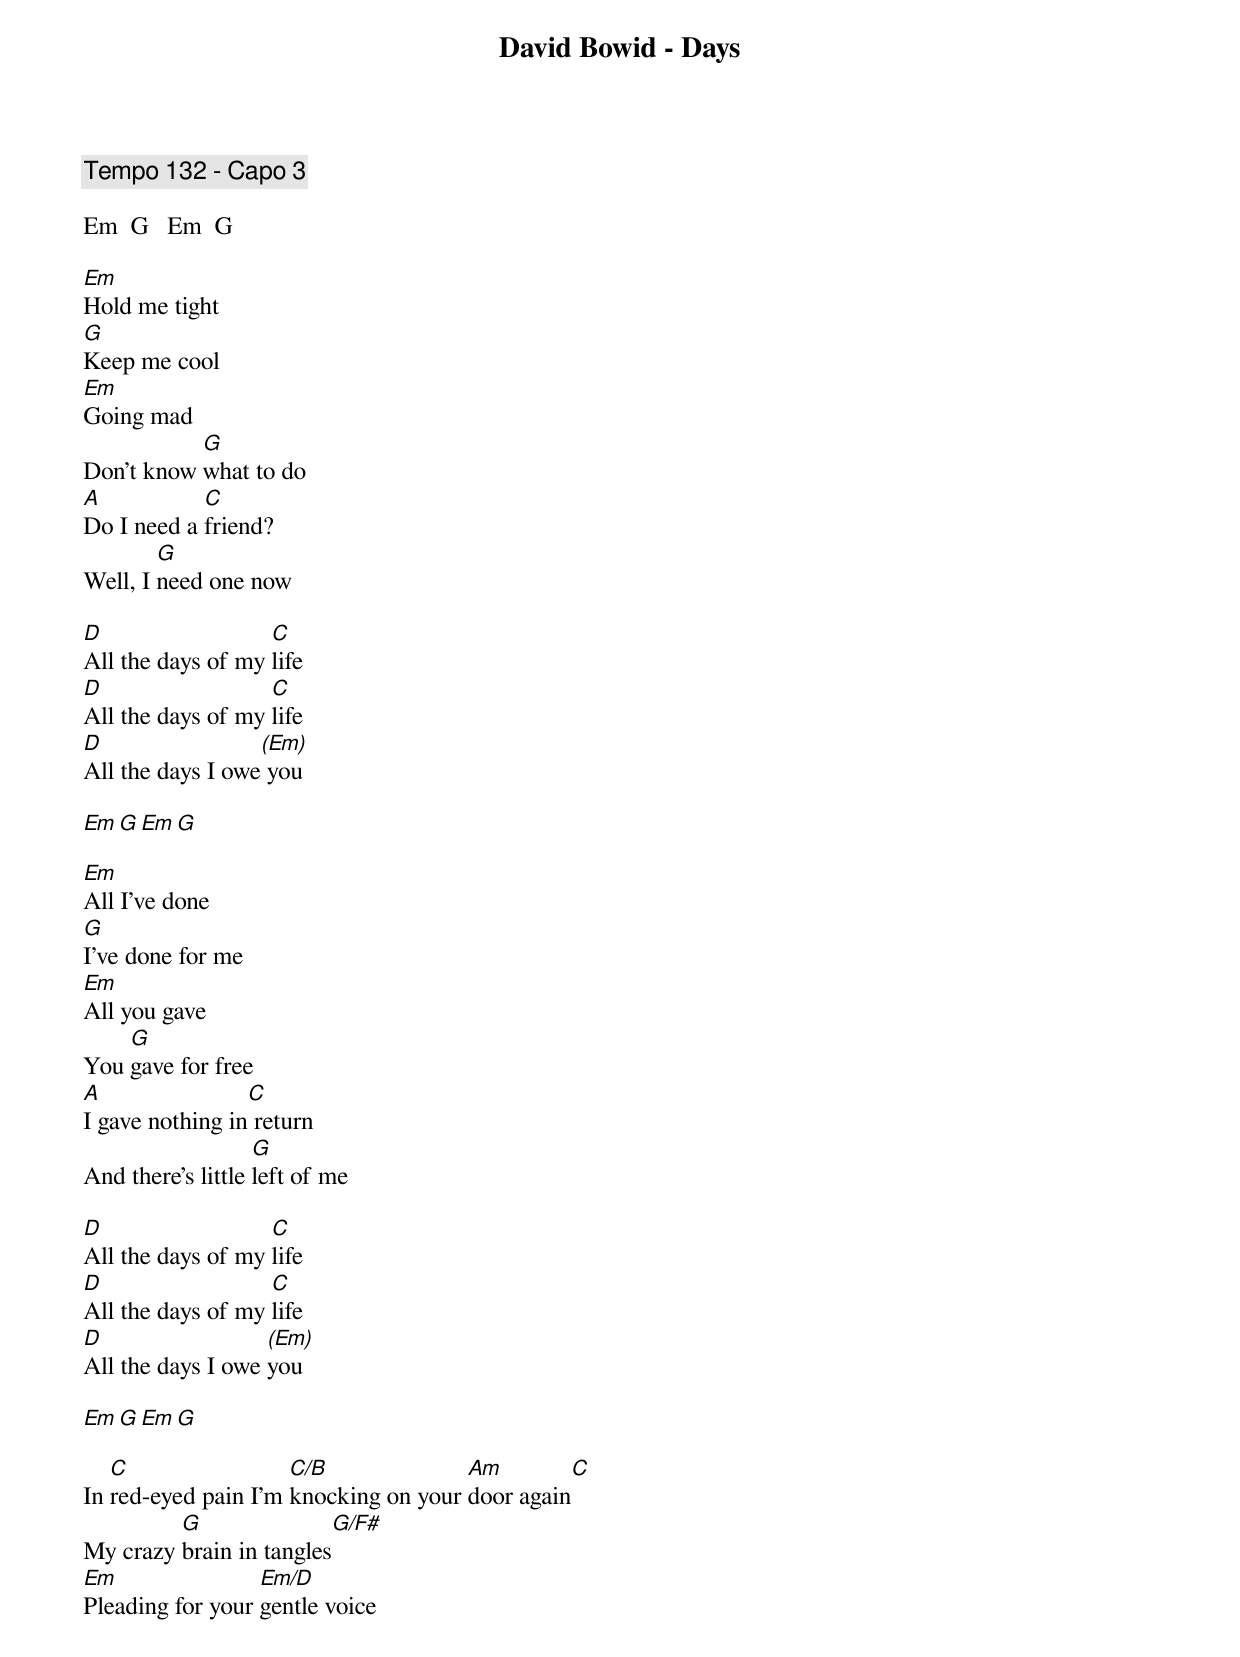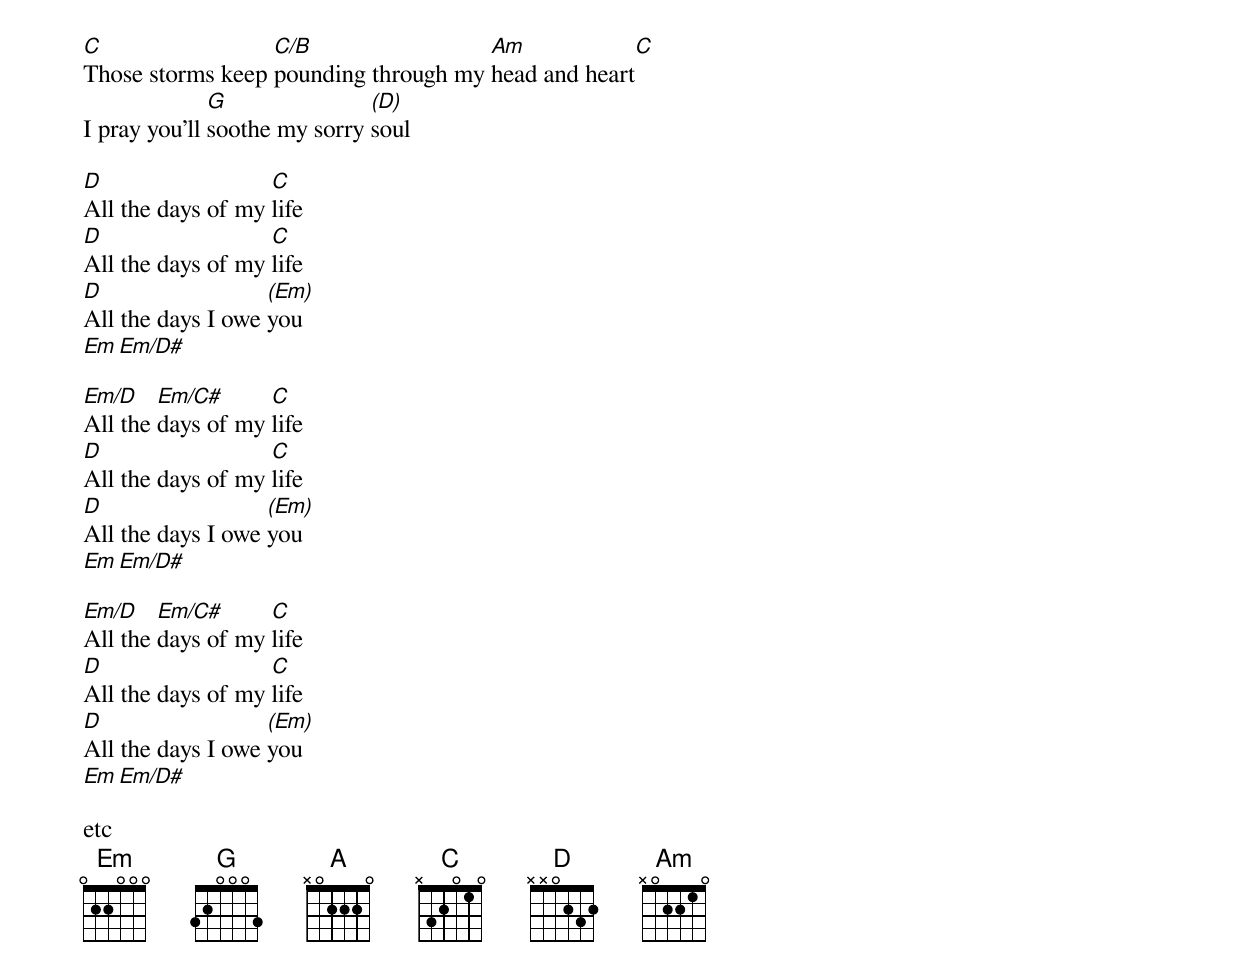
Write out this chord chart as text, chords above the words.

David Bowid - Days

Tempo 132 - Capo 3

Em  G   Em  G

Em
Hold me tight
G
Keep me cool
Em
Going mad
           G
Don't know what to do
A           C
Do I need a friend?
        G
Well, I need one now

D                  C
All the days of my life
D                  C
All the days of my life
D                 (Em)
All the days I owe you

Em  G   Em  G

Em
All I've done
G
I've done for me
Em
All you gave
    G
You gave for free
A                C
I gave nothing in return
                   G
And there's little left of me

D                  C
All the days of my life
D                  C
All the days of my life
D                  (Em)
All the days I owe you

Em  G   Em  G

   C                 C/B              Am        C
In red-eyed pain I'm knocking on your door again
         G               G/F#
My crazy brain in tangles
Em                Em/D
Pleading for your gentle voice
C                 C/B                 Am            C
Those storms keep pounding through my head and heart
              G               (D)
I pray you'll soothe my sorry soul

D                  C
All the days of my life
D                  C
All the days of my life
D                  (Em)
All the days I owe you
Em  Em/D#

Em/D    Em/C#      C
All the days of my life
D                  C
All the days of my life
D                  (Em)
All the days I owe you
Em  Em/D#

Em/D    Em/C#      C
All the days of my life
D                  C
All the days of my life
D                  (Em)
All the days I owe you
Em  Em/D#

etc
